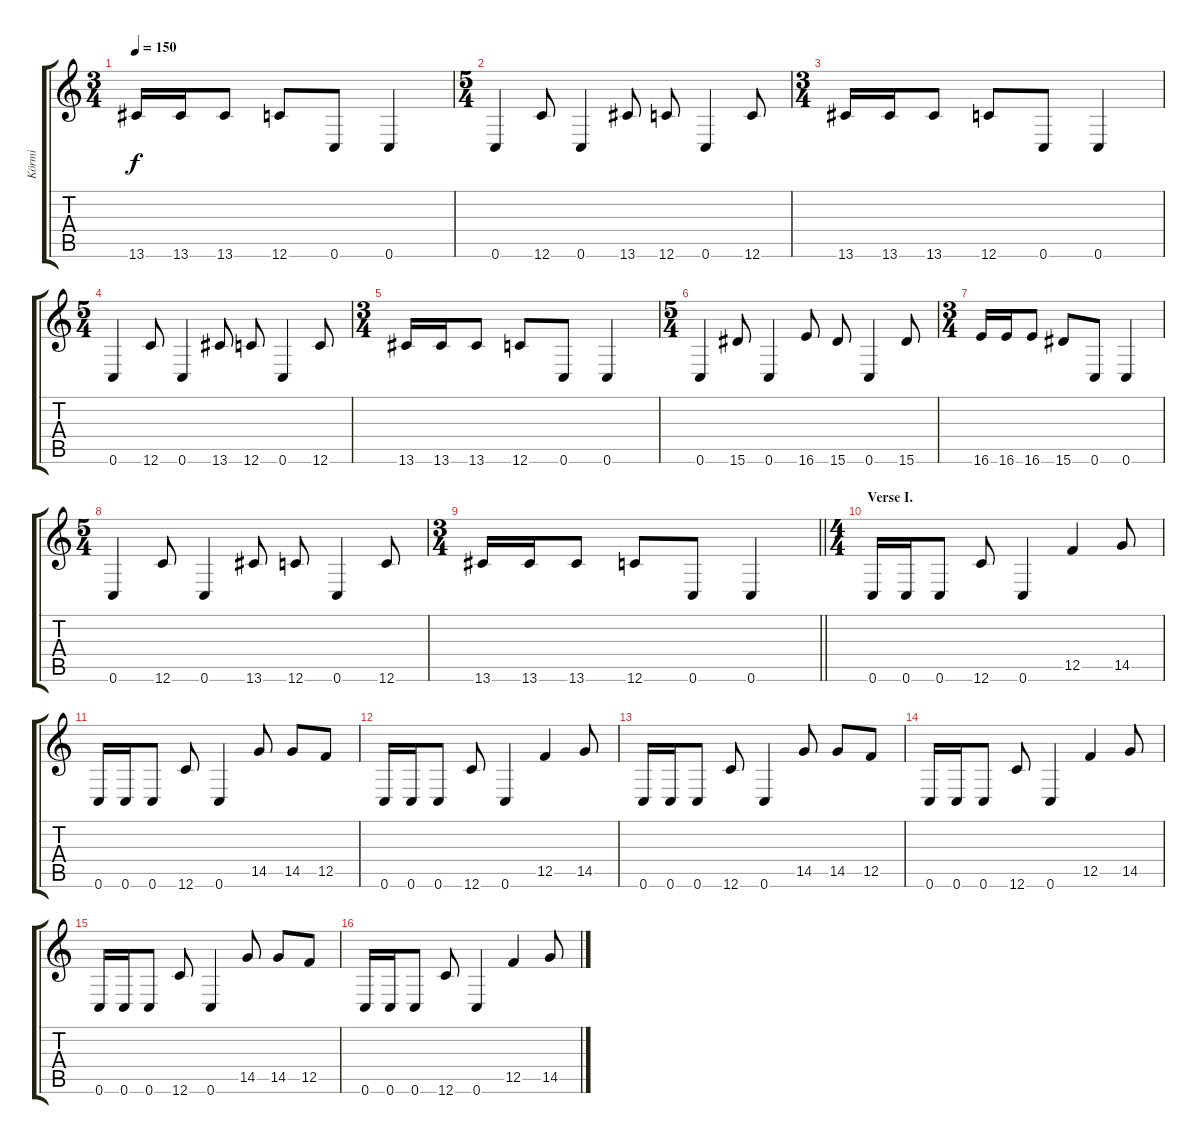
\track ("Körmi" "Körmi") {instrument distortionguitar}
\staff {score tabs}
\tuning (C4 G3 Eb3 Bb2 F2 C2) {hide}
\ts (3 4)
\tempo 150
\clef g2
\ks c
13.6.16{dy f} 13.6.16 13.6.8 12.6.8 0.6.8 0.6.4 |
\ts (5 4)
0.6.4 12.6.8 0.6.4 13.6.8 12.6.8 0.6.4 12.6.8 |
\ts (3 4)
13.6.16 13.6.16 13.6.8 12.6.8 0.6.8 0.6.4 |
\ts (5 4)
0.6.4 12.6.8 0.6.4 13.6.8 12.6.8 0.6.4 12.6.8 |
\ts (3 4)
13.6.16 13.6.16 13.6.8 12.6.8 0.6.8 0.6.4 |
\ts (5 4)
0.6.4 15.6.8 0.6.4 16.6.8 15.6.8 0.6.4 15.6.8 |
\ts (3 4)
16.6.16 16.6.16 16.6.8 15.6.8 0.6.8 0.6.4 |
\ts (5 4)
0.6.4 12.6.8 0.6.4 13.6.8 12.6.8 0.6.4 12.6.8 |
\ts (3 4)
\barLineRight lightlight
13.6.16 13.6.16 13.6.8 12.6.8 0.6.8 0.6.4 |
\ts (4 4)
\section ("" "Verse I.")
0.6.16 0.6.16 0.6.8 12.6.8 0.6.4 12.5.4 14.5.8 |
0.6.16 0.6.16 0.6.8 12.6.8 0.6.4 14.5.8 14.5.8 12.5.8 |
0.6.16 0.6.16 0.6.8 12.6.8 0.6.4 12.5.4 14.5.8 |
0.6.16 0.6.16 0.6.8 12.6.8 0.6.4 14.5.8 14.5.8 12.5.8 |
0.6.16 0.6.16 0.6.8 12.6.8 0.6.4 12.5.4 14.5.8 |
0.6.16 0.6.16 0.6.8 12.6.8 0.6.4 14.5.8 14.5.8 12.5.8 |
0.6.16 0.6.16 0.6.8 12.6.8 0.6.4 12.5.4 14.5.8
